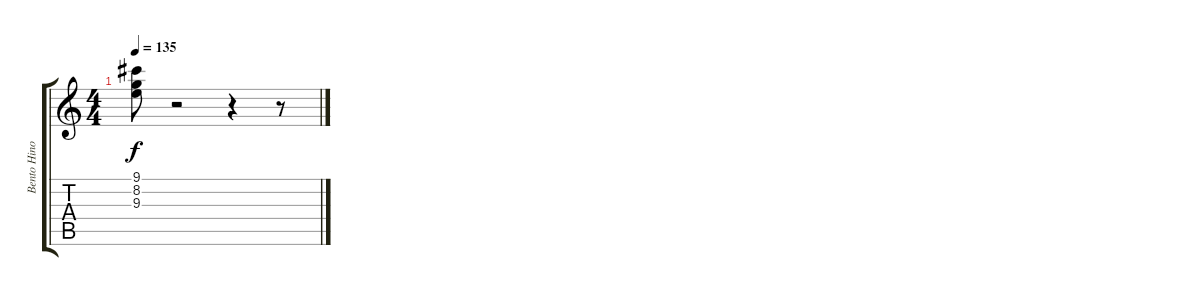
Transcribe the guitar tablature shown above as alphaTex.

\track ("Bento Hinoto" "Bento Hino") {instrument distortionguitar}
\staff {score tabs}
\tuning (E4 B3 G3 D3 A2 E2) {hide}
\ts (4 4)
\tempo 135
\clef g2
\ks c
(9.1 8.2 9.3).8{dy f} r.2 r.4 r.8
